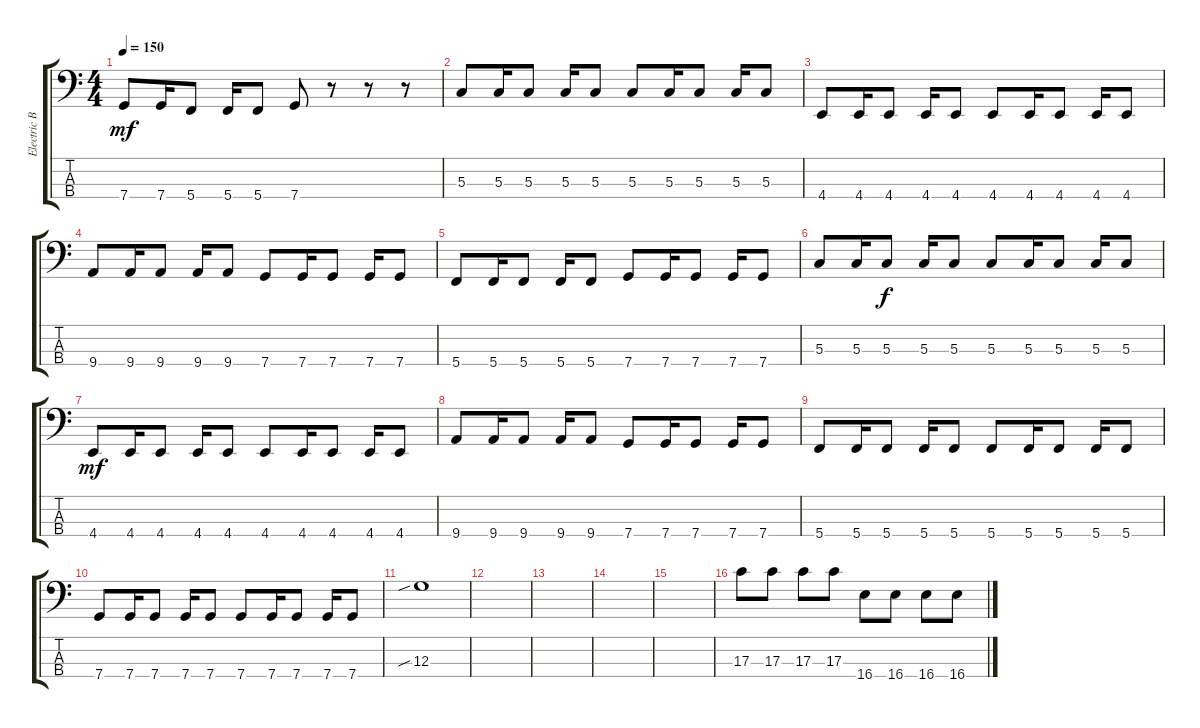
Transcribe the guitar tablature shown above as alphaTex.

\track ("Electric Bass" "Electric B") {instrument electricbassfinger}
\staff {score tabs}
\tuning (F2 C2 G1 C1) {hide}
\ts (4 4)
\tempo 150
\clef f4
\ks c
7.4.8{dy mf} 7.4.16 5.4.8 5.4.16 5.4.8 7.4.8 r.8 r.8 r.8 |
5.3.8 5.3.16 5.3.8 5.3.16 5.3.8 5.3.8 5.3.16 5.3.8 5.3.16 5.3.8 |
4.4.8 4.4.16 4.4.8 4.4.16 4.4.8 4.4.8 4.4.16 4.4.8 4.4.16 4.4.8 |
9.4.8 9.4.16 9.4.8 9.4.16 9.4.8 7.4.8 7.4.16 7.4.8 7.4.16 7.4.8 |
5.4.8 5.4.16 5.4.8 5.4.16 5.4.8 7.4.8 7.4.16 7.4.8 7.4.16 7.4.8 |
5.3.8 5.3.16 5.3.8{dy f} 5.3.16 5.3.8 5.3.8 5.3.16 5.3.8 5.3.16 5.3.8 |
4.4.8{dy mf} 4.4.16 4.4.8 4.4.16 4.4.8 4.4.8 4.4.16 4.4.8 4.4.16 4.4.8 |
9.4.8 9.4.16 9.4.8 9.4.16 9.4.8 7.4.8 7.4.16 7.4.8 7.4.16 7.4.8 |
5.4.8 5.4.16 5.4.8 5.4.16 5.4.8 5.4.8 5.4.16 5.4.8 5.4.16 5.4.8 |
7.4.8 7.4.16 7.4.8 7.4.16 7.4.8 7.4.8 7.4.16 7.4.8 7.4.16 7.4.8 |
12.3{sib}.1 |
|
|
|
|
17.3.8 17.3.8 17.3.8 17.3.8 16.4.8 16.4.8 16.4.8 16.4.8
